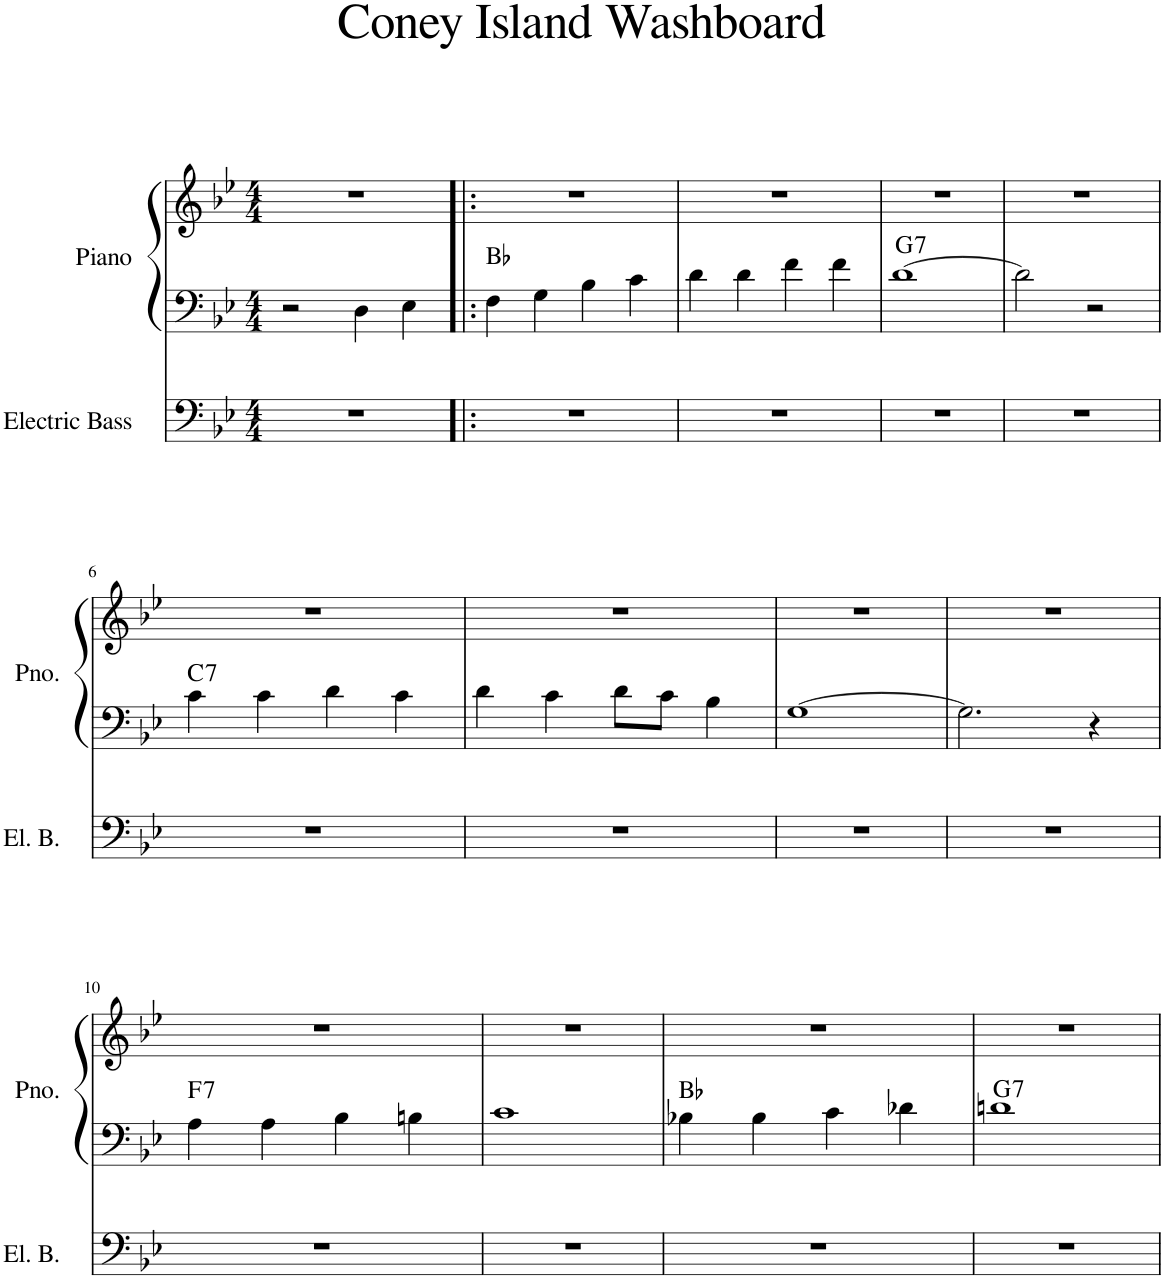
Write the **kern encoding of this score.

**kern	**kern	**kern	**harte
*part2	*part1	*part1	*part1
*staff3	*staff2	*staff1	*
*I"Electric Bass	*I"Piano	*	*
*I'El. B.	*I'Pno.	*	*
*clefF4	*clefF4	*clefG2	*
*Trd7c12	*	*	*
*k[b-e-]	*k[b-e-]	*k[b-e-]	*
*M4/4	*M4/4	*M4/4	*
=1	=1	=1	=1
1r	2r	1r	.
.	4D\	.	.
.	4E-\	.	.
=2!|:	=2!|:	=2!|:	=2!|:
1r	4F\	1r	Bb:maj
.	4G\	.	.
.	4B-\	.	.
.	4c\	.	.
=3	=3	=3	=3
1r	4d\	1r	.
.	4d\	.	.
.	4f\	.	.
.	4f\	.	.
=4	=4	=4	=4
!	!	!	!LO:H:kt=7
1r	[1d	1r	G:7
=5	=5	=5	=5
1r	2d\]	1r	.
.	2r	.	.
!!LO:LB:g=z
=6	=6	=6	=6
!	!	!	!LO:H:kt=7
1r	4c\	1r	C:7
.	4c\	.	.
.	4d\	.	.
.	4c\	.	.
=7	=7	=7	=7
1r	4d\	1r	.
.	4c\	.	.
.	8d\L	.	.
.	8c\J	.	.
.	4B-\	.	.
=8	=8	=8	=8
1r	[1G	1r	.
=9	=9	=9	=9
1r	2.G\]	1r	.
.	4r	.	.
!!LO:LB:g=z
=10	=10	=10	=10
!	!	!	!LO:H:kt=7
1r	4A\	1r	F:7
.	4A\	.	.
.	4B-\	.	.
.	4Bn\	.	.
=11	=11	=11	=11
1r	1c	1r	.
=12	=12	=12	=12
1r	4B-X\	1r	Bb:maj
.	4B-\	.	.
.	4c\	.	.
.	4d-X\	.	.
=13	=13	=13	=13
!	!	!	!LO:H:kt=7
1r	1dn	1r	G:7
=	=	=	=
*-	*-	*-	*-
